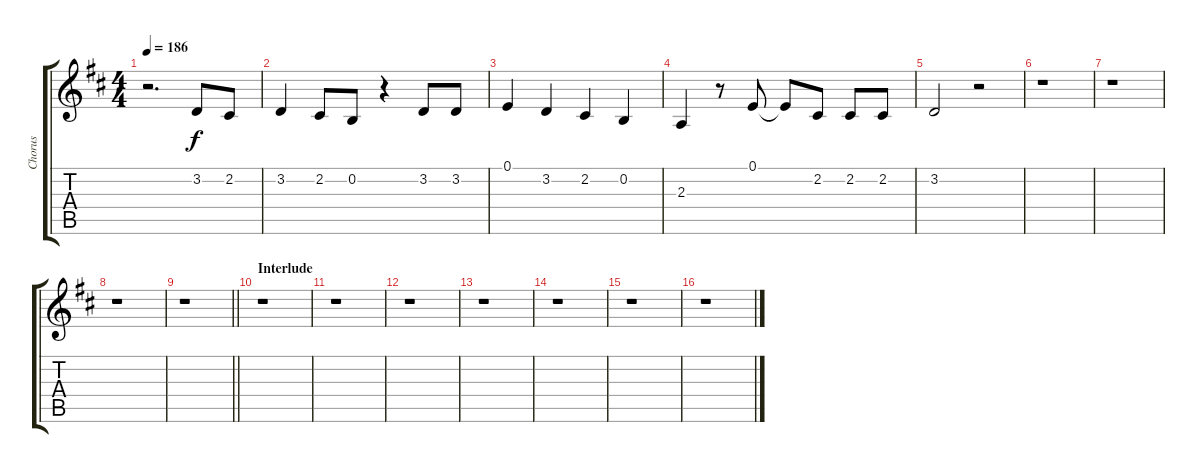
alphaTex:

\track ("Chorus" "Chorus") {instrument sopranosax}
\staff {score tabs}
\tuning (E4 B3 G3 D3 A2 E2) {hide}
\ts (4 4)
\tempo 186
\clef g2
\ks d
r.2{d dy f} 3.2.8 2.2.8 |
3.2.4 2.2.8 0.2.8 r.4 3.2.8 3.2.8 |
0.1.4 3.2.4 2.2.4 0.2.4 |
2.3.4 r.8 0.1.8 0.1{t}.8 2.2.8 2.2.8 2.2.8 |
3.2.2 r.2 |
r.1 |
r.1 |
r.1 |
\barLineRight lightlight
r.1 |
\section ("" "Interlude")
r.1 |
r.1 |
r.1 |
r.1 |
r.1 |
r.1 |
r.1
